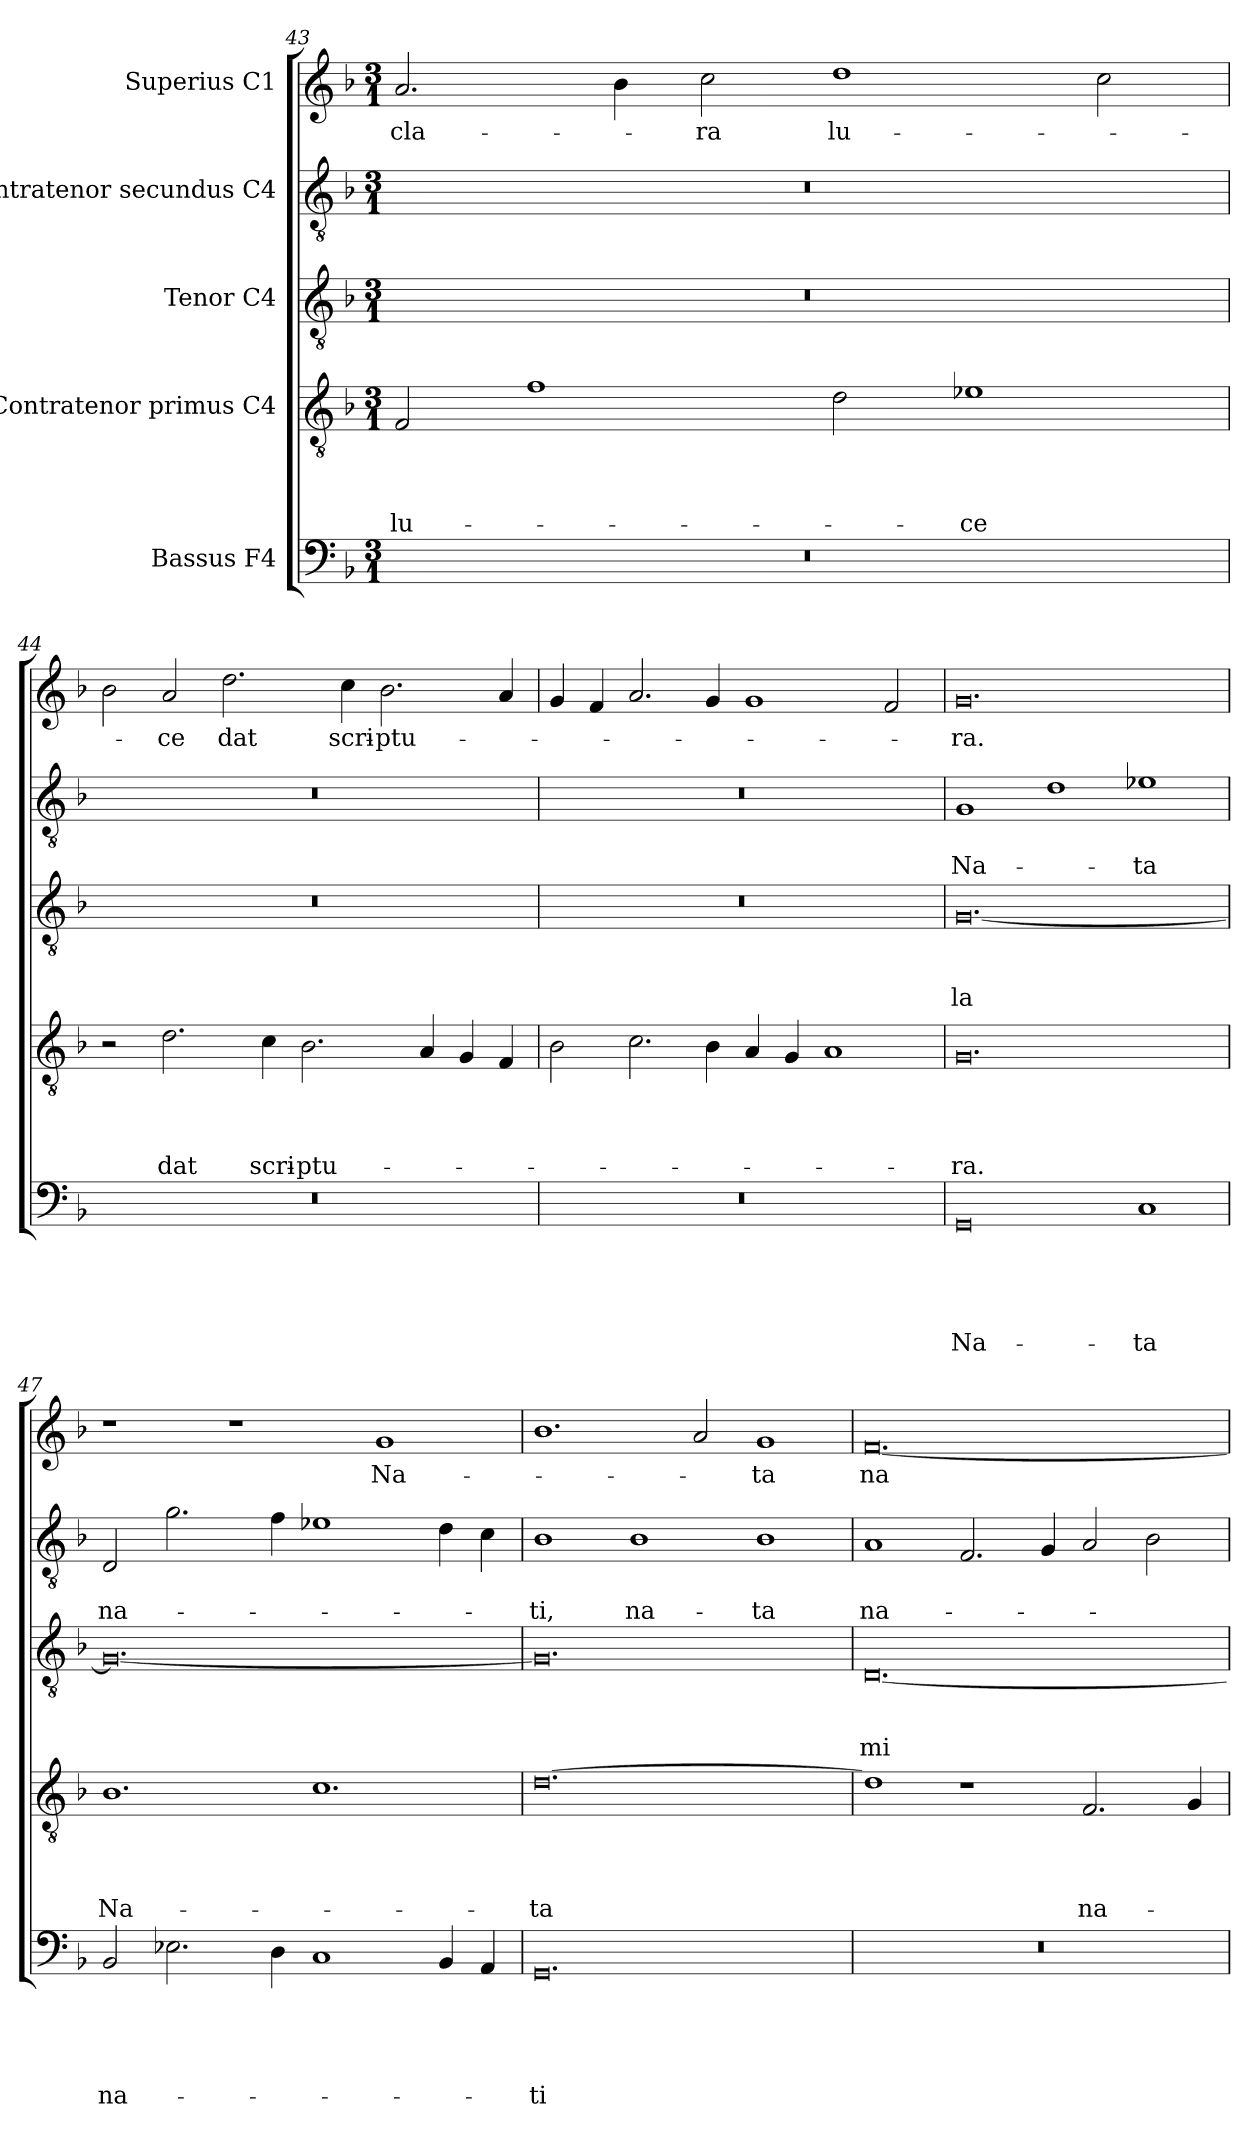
**kern	**text	**text	**text	**text	**text	**kern	**text	**text	**text	**text	**kern	**text	**text	**text	**kern	**text	**text	**kern	**text
*part5	*part5	*part5	*part5	*part5	*part5	*part4	*part4	*part4	*part4	*part4	*part3	*part3	*part3	*part3	*part2	*part2	*part2	*part1	*part1
*staff5	*staff5	*staff5	*staff5	*staff5	*staff5	*staff4	*staff4	*staff4	*staff4	*staff4	*staff3	*staff3	*staff3	*staff3	*staff2	*staff2	*staff2	*staff1	*staff1
*I"Bassus F4	*	*	*	*	*	*I"Contratenor primus C4	*	*	*	*	*I"Tenor C4	*	*	*	*I"Contratenor secundus C4	*	*	*I"Superius C1	*
*clefF4	*	*	*	*	*	*clefGv2	*	*	*	*	*clefGv2	*	*	*	*clefGv2	*	*	*clefG2	*
*k[b-]	*	*	*	*	*	*k[b-]	*	*	*	*	*k[b-]	*	*	*	*k[b-]	*	*	*k[b-]	*
*F:	*	*	*	*	*	*F:	*	*	*	*	*F:	*	*	*	*F:	*	*	*F:	*
*M3/1	*	*	*	*	*	*M3/1	*	*	*	*	*M3/1	*	*	*	*M3/1	*	*	*M3/1	*
=43	=43	=43	=43	=43	=43	=43	=43	=43	=43	=43	=43	=43	=43	=43	=43	=43	=43	=43	=43
0.r	.	.	.	.	.	2F/	.	.	.	lu-	0.r	.	.	.	0.r	.	.	2.a/	cla-
.	.	.	.	.	.	1f	.	.	.	.	.	.	.	.	.	.	.	.	.
.	.	.	.	.	.	.	.	.	.	.	.	.	.	.	.	.	.	4b-\	.
.	.	.	.	.	.	.	.	.	.	.	.	.	.	.	.	.	.	2cc\	-ra
.	.	.	.	.	.	2d\	.	.	.	.	.	.	.	.	.	.	.	1dd	lu-
.	.	.	.	.	.	1e-	.	.	.	-ce	.	.	.	.	.	.	.	.	.
.	.	.	.	.	.	.	.	.	.	.	.	.	.	.	.	.	.	2cc\	.
!!LO:LB:g=z
=44	=44	=44	=44	=44	=44	=44	=44	=44	=44	=44	=44	=44	=44	=44	=44	=44	=44	=44	=44
0.r	.	.	.	.	.	2r	.	.	.	.	0.r	.	.	.	0.r	.	.	2b-\	.
.	.	.	.	.	.	2.d\	.	.	.	dat	.	.	.	.	.	.	.	2a/	-ce
.	.	.	.	.	.	.	.	.	.	.	.	.	.	.	.	.	.	2.dd\	dat
.	.	.	.	.	.	4c\	.	.	.	scri-	.	.	.	.	.	.	.	.	.
.	.	.	.	.	.	2.B-\	.	.	.	-ptu-	.	.	.	.	.	.	.	.	.
.	.	.	.	.	.	.	.	.	.	.	.	.	.	.	.	.	.	4cc\	scri-
.	.	.	.	.	.	.	.	.	.	.	.	.	.	.	.	.	.	2.b-\	-ptu-
.	.	.	.	.	.	4A/	.	.	.	.	.	.	.	.	.	.	.	.	.
.	.	.	.	.	.	4G/	.	.	.	.	.	.	.	.	.	.	.	.	.
.	.	.	.	.	.	4F/	.	.	.	.	.	.	.	.	.	.	.	4a/	.
=45	=45	=45	=45	=45	=45	=45	=45	=45	=45	=45	=45	=45	=45	=45	=45	=45	=45	=45	=45
0.r	.	.	.	.	.	2B-\	.	.	.	.	0.r	.	.	.	0.r	.	.	4g/	.
.	.	.	.	.	.	.	.	.	.	.	.	.	.	.	.	.	.	4f/	.
.	.	.	.	.	.	2.c\	.	.	.	.	.	.	.	.	.	.	.	2.a/	.
.	.	.	.	.	.	4B-\	.	.	.	.	.	.	.	.	.	.	.	4g/	.
.	.	.	.	.	.	4A/	.	.	.	.	.	.	.	.	.	.	.	1g	.
.	.	.	.	.	.	4G/	.	.	.	.	.	.	.	.	.	.	.	.	.
.	.	.	.	.	.	1A	.	.	.	.	.	.	.	.	.	.	.	.	.
.	.	.	.	.	.	.	.	.	.	.	.	.	.	.	.	.	.	2f/	.
=46	=46	=46	=46	=46	=46	=46	=46	=46	=46	=46	=46	=46	=46	=46	=46	=46	=46	=46	=46
0GG	.	.	.	.	Na-	0.G	.	.	.	-ra.	[0.G	.	.	la	1G	.	Na-	0.g	-ra.
.	.	.	.	.	.	.	.	.	.	.	.	.	.	.	1d	.	.	.	.
1C	.	.	.	.	-ta	.	.	.	.	.	.	.	.	.	1e-	.	-ta	.	.
=47	=47	=47	=47	=47	=47	=47	=47	=47	=47	=47	=47	=47	=47	=47	=47	=47	=47	=47	=47
2BB-/	.	.	.	.	na-	1.B-	.	.	.	Na-	0.G_	.	.	.	2D/	.	na-	1r	.
2.E-\	.	.	.	.	.	.	.	.	.	.	.	.	.	.	2.g\	.	.	.	.
.	.	.	.	.	.	.	.	.	.	.	.	.	.	.	.	.	.	1r	.
4D\	.	.	.	.	.	.	.	.	.	.	.	.	.	.	4f\	.	.	.	.
1C	.	.	.	.	.	1.c	.	.	.	.	.	.	.	.	1e-	.	.	.	.
.	.	.	.	.	.	.	.	.	.	.	.	.	.	.	.	.	.	1g	Na-
4BB-/	.	.	.	.	.	.	.	.	.	.	.	.	.	.	4d\	.	.	.	.
4AA/	.	.	.	.	.	.	.	.	.	.	.	.	.	.	4c\	.	.	.	.
=48	=48	=48	=48	=48	=48	=48	=48	=48	=48	=48	=48	=48	=48	=48	=48	=48	=48	=48	=48
0.GG	.	.	.	.	-ti	[0.d	.	.	.	-ta	0.G]	.	.	.	1B-	.	-ti,	1.b-	.
.	.	.	.	.	.	.	.	.	.	.	.	.	.	.	1B-	.	na-	.	.
.	.	.	.	.	.	.	.	.	.	.	.	.	.	.	.	.	.	2a/	.
.	.	.	.	.	.	.	.	.	.	.	.	.	.	.	1B-	.	-ta	1g	-ta
!!LO:PB:g=z
=49	=49	=49	=49	=49	=49	=49	=49	=49	=49	=49	=49	=49	=49	=49	=49	=49	=49	=49	=49
0.r	.	.	.	.	.	1d]	.	.	.	.	[0.D	.	.	mi	1A	.	na-	[0.f	na-
.	.	.	.	.	.	1r	.	.	.	.	.	.	.	.	2.F/	.	.	.	.
.	.	.	.	.	.	.	.	.	.	.	.	.	.	.	4G/	.	.	.	.
.	.	.	.	.	.	2.F/	.	.	.	na-	.	.	.	.	2A/	.	.	.	.
.	.	.	.	.	.	.	.	.	.	.	.	.	.	.	2B-\	.	.	.	.
.	.	.	.	.	.	4G/	.	.	.	.	.	.	.	.	.	.	.	.	.
=	=	=	=	=	=	=	=	=	=	=	=	=	=	=	=	=	=	=	=
*-	*-	*-	*-	*-	*-	*-	*-	*-	*-	*-	*-	*-	*-	*-	*-	*-	*-	*-	*-
